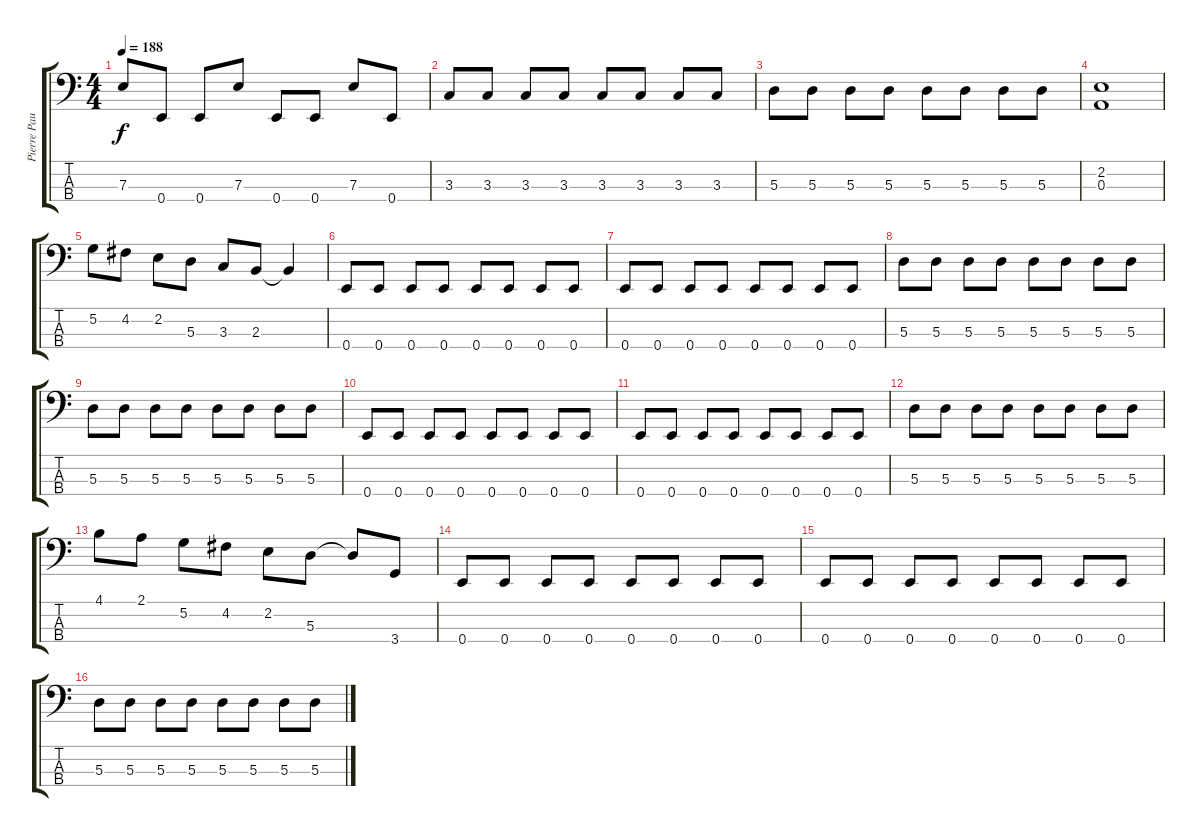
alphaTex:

\track ("Pierre Paul" "Pierre Pau") {instrument electricbasspick}
\staff {score tabs}
\tuning (G2 D2 A1 E1) {hide}
\ts (4 4)
\tempo 188
\clef f4
\ks c
7.3.8{dy f} 0.4.8 0.4.8 7.3.8 0.4.8 0.4.8 7.3.8 0.4.8 |
3.3.8 3.3.8 3.3.8 3.3.8 3.3.8 3.3.8 3.3.8 3.3.8 |
5.3.8 5.3.8 5.3.8 5.3.8 5.3.8 5.3.8 5.3.8 5.3.8 |
(2.2 0.3).1 |
5.2.8 4.2.8 2.2.8 5.3.8 3.3.8 2.3.8 2.3{t}.4 |
0.4.8 0.4.8 0.4.8 0.4.8 0.4.8 0.4.8 0.4.8 0.4.8 |
0.4.8 0.4.8 0.4.8 0.4.8 0.4.8 0.4.8 0.4.8 0.4.8 |
5.3.8 5.3.8 5.3.8 5.3.8 5.3.8 5.3.8 5.3.8 5.3.8 |
5.3.8 5.3.8 5.3.8 5.3.8 5.3.8 5.3.8 5.3.8 5.3.8 |
0.4.8 0.4.8 0.4.8 0.4.8 0.4.8 0.4.8 0.4.8 0.4.8 |
0.4.8 0.4.8 0.4.8 0.4.8 0.4.8 0.4.8 0.4.8 0.4.8 |
5.3.8 5.3.8 5.3.8 5.3.8 5.3.8 5.3.8 5.3.8 5.3.8 |
4.1.8 2.1.8 5.2.8 4.2.8 2.2.8 5.3.8 5.3{t}.8 3.4.8 |
0.4.8 0.4.8 0.4.8 0.4.8 0.4.8 0.4.8 0.4.8 0.4.8 |
0.4.8 0.4.8 0.4.8 0.4.8 0.4.8 0.4.8 0.4.8 0.4.8 |
5.3.8 5.3.8 5.3.8 5.3.8 5.3.8 5.3.8 5.3.8 5.3.8
